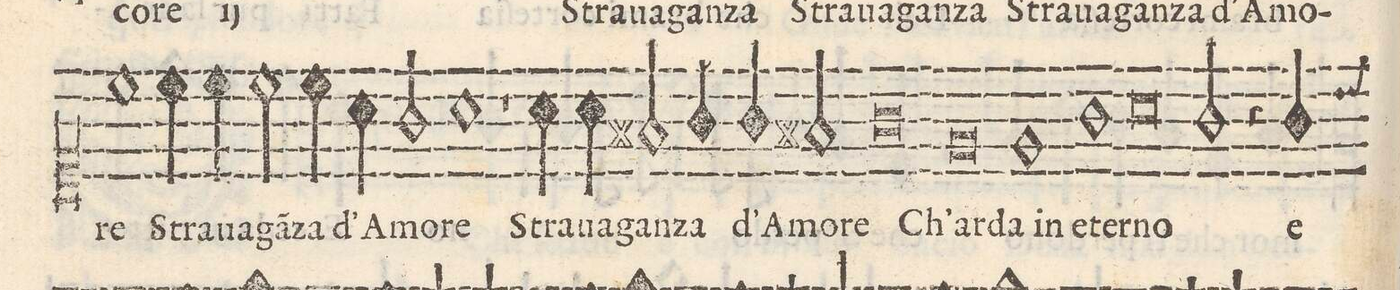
**kern	**text
*I"CANTO	*
*clefC1	*
*k[]	*
*met(C)	*
*M2/1	*
1cc	-re
4cc\	Stra-
4cc\	-ua-
2cc\	-gã(n)-
=46-	=46-
4cc\	-za
4a\	d`A-
2g/	-mo-
1a	-re
=47-	=47-
1r	.
4a\	Stra-
4a\	-ua-
2f#X/	-gan-
=48-	=48-
4g/	-za
4g/	d`A-
2f#X/	-mo-
0g	-re
=49-	=49-
0e	Ch`ar-
=50-	=50-
1e	-da in
=51-	=51-
1g	e-
0a	-ter-
=52-	=52-
2g/	-no
4r	.
4g/	e
*custos:b	*
=53-	=53-
*-	*-
